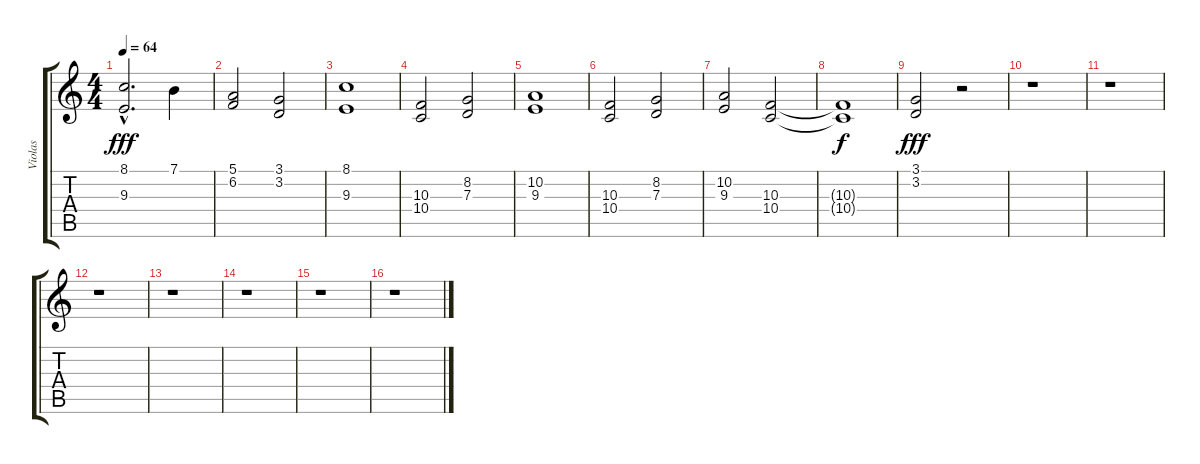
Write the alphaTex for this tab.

\track ("Violas              " "Violas    ") {instrument viola}
\staff {score tabs}
\tuning (E4 B3 G3 D3 A2 E2) {hide}
\ts (4 4)
\tempo 64
\clef g2
\ks c
(8.1{hac} 9.3).2{d dy fff} 7.1.4 |
(5.1 6.2).2 (3.1 3.2).2 |
(8.1 9.3).1 |
(10.3 10.4).2 (8.2 7.3).2 |
(10.2 9.3).1 |
(10.3 10.4).2 (8.2 7.3).2 |
(10.2 9.3).2 (10.3 10.4).2 |
(10.3{t} 10.4{t}).1{dy f} |
(3.1 3.2).2{dy fff} r.2 |
r.1 |
r.1 |
r.1 |
r.1 |
r.1 |
r.1 |
r.1
